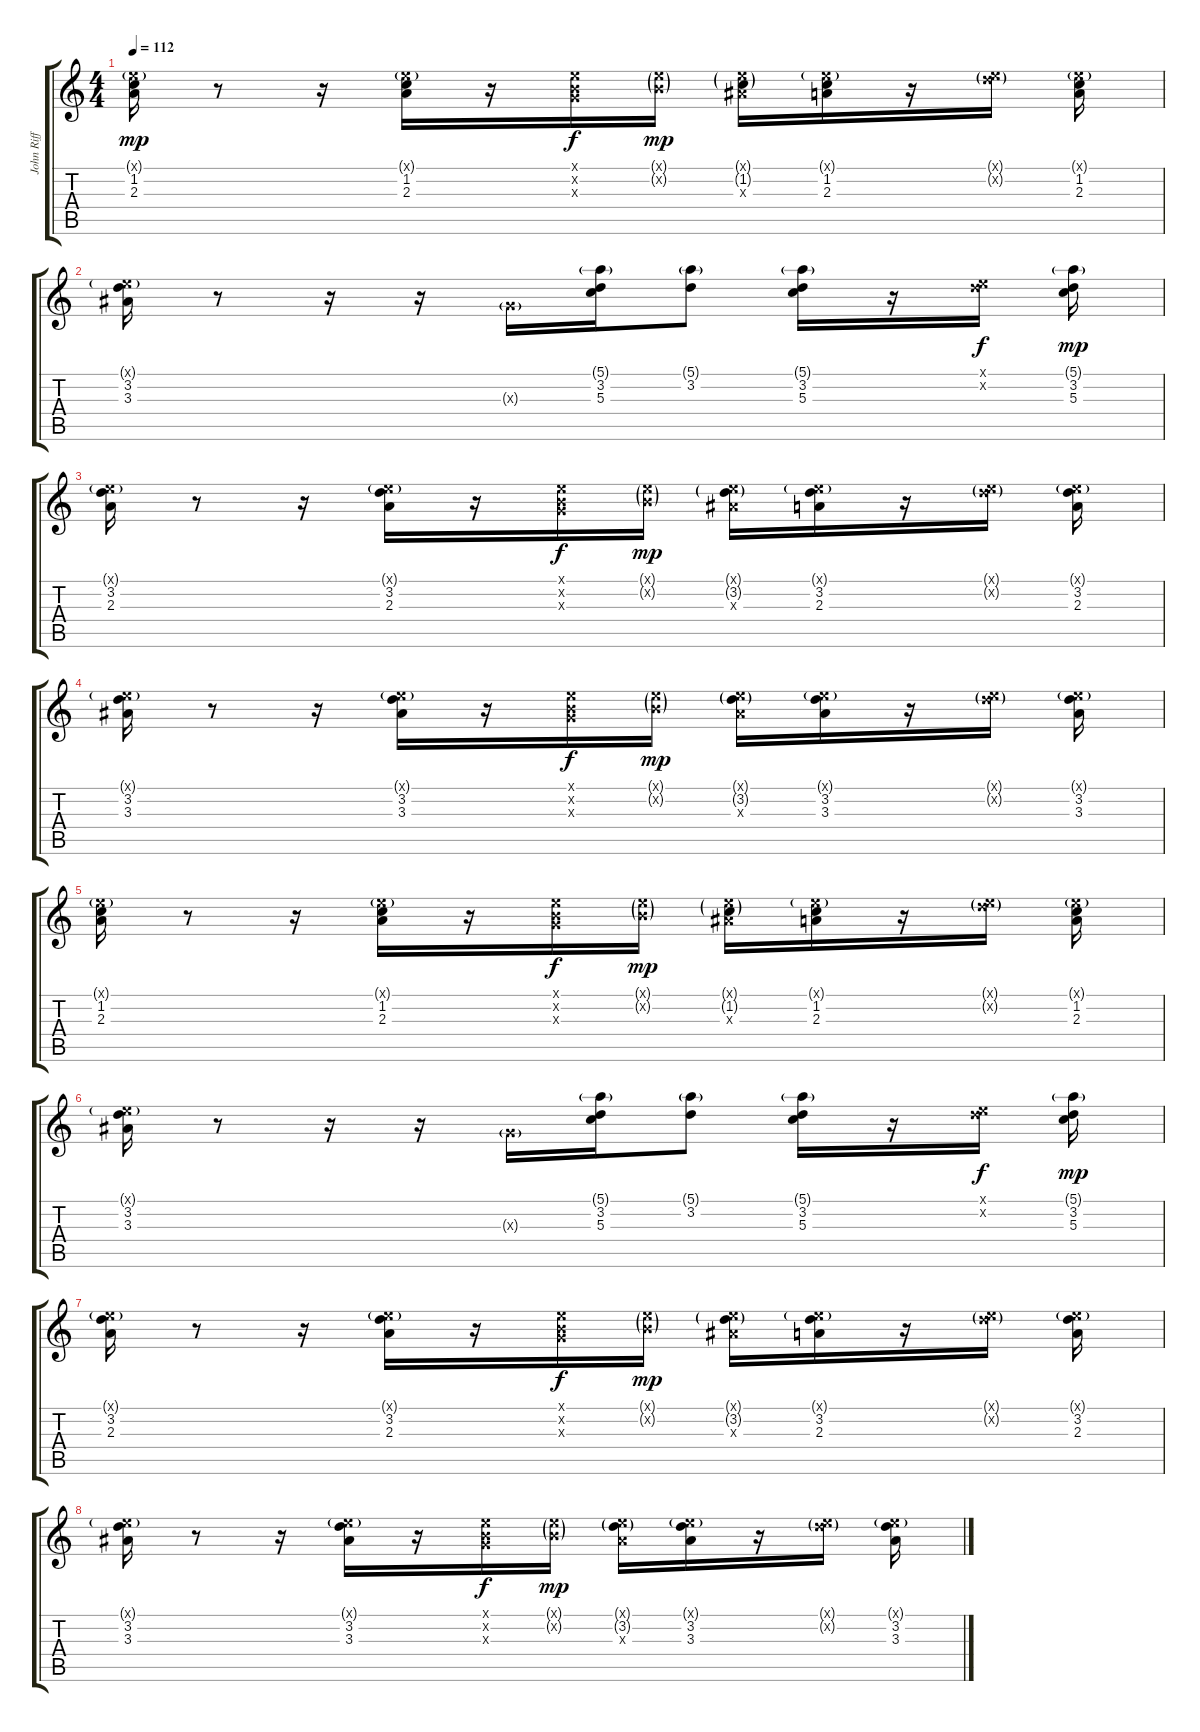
\track ("John Riff Guitar" "John Riff ") {instrument electricguitarclean}
\staff {score tabs}
\tuning (E4 B3 G3 D3 A2 E2) {hide}
\ts (4 4)
\tempo 112
\clef g2
\ks c
(0.1{g x} 1.2 2.3).16{dy mp} r.8 r.16 (0.1{g x} 1.2 2.3).16 r.16 (0.1{x} 0.2{x} 0.3{x}).16{dy f} (0.1{g x} 0.2{g x}).16{dy mp} (0.1{g x} 1.2{g} 3.3{x}).16 (0.1{g x} 1.2 2.3).16 r.16 (0.1{g x} 3.2{g x}).16 (0.1{g x} 1.2 2.3).16 |
(0.1{g x} 3.2 3.3).16 r.8 r.16 r.16 0.3{g x}.16 (5.1{g} 3.2 5.3).16 (5.1{g} 3.2).8 (5.1{g} 3.2 5.3).16 r.16 (0.1{x} 3.2{x}).16{dy f} (5.1{g} 3.2 5.3).16{dy mp} |
(0.1{g x} 3.2 2.3).16 r.8 r.16 (0.1{g x} 3.2 2.3).16 r.16 (0.1{x} 0.2{x} 0.3{x}).16{dy f} (0.1{g x} 0.2{g x}).16{dy mp} (0.1{g x} 3.2{g} 3.3{x}).16 (0.1{g x} 3.2 2.3).16 r.16 (0.1{g x} 3.2{g x}).16 (0.1{g x} 3.2 2.3).16 |
(0.1{g x} 3.2 3.3).16 r.8 r.16 (0.1{g x} 3.2 3.3).16 r.16 (0.1{x} 0.2{x} 0.3{x}).16{dy f} (0.1{g x} 0.2{g x}).16{dy mp} (0.1{g x} 3.2{g} 3.3{x}).16 (0.1{g x} 3.2 3.3).16 r.16 (0.1{g x} 3.2{g x}).16 (0.1{g x} 3.2 3.3).16 |
(0.1{g x} 1.2 2.3).16 r.8 r.16 (0.1{g x} 1.2 2.3).16 r.16 (0.1{x} 0.2{x} 0.3{x}).16{dy f} (0.1{g x} 0.2{g x}).16{dy mp} (0.1{g x} 1.2{g} 3.3{x}).16 (0.1{g x} 1.2 2.3).16 r.16 (0.1{g x} 3.2{g x}).16 (0.1{g x} 1.2 2.3).16 |
(0.1{g x} 3.2 3.3).16 r.8 r.16 r.16 0.3{g x}.16 (5.1{g} 3.2 5.3).16 (5.1{g} 3.2).8 (5.1{g} 3.2 5.3).16 r.16 (0.1{x} 3.2{x}).16{dy f} (5.1{g} 3.2 5.3).16{dy mp} |
(0.1{g x} 3.2 2.3).16 r.8 r.16 (0.1{g x} 3.2 2.3).16 r.16 (0.1{x} 0.2{x} 0.3{x}).16{dy f} (0.1{g x} 0.2{g x}).16{dy mp} (0.1{g x} 3.2{g} 3.3{x}).16 (0.1{g x} 3.2 2.3).16 r.16 (0.1{g x} 3.2{g x}).16 (0.1{g x} 3.2 2.3).16 |
(0.1{g x} 3.2 3.3).16 r.8 r.16 (0.1{g x} 3.2 3.3).16 r.16 (0.1{x} 0.2{x} 0.3{x}).16{dy f} (0.1{g x} 0.2{g x}).16{dy mp} (0.1{g x} 3.2{g} 3.3{x}).16 (0.1{g x} 3.2 3.3).16 r.16 (0.1{g x} 3.2{g x}).16 (0.1{g x} 3.2 3.3).16
